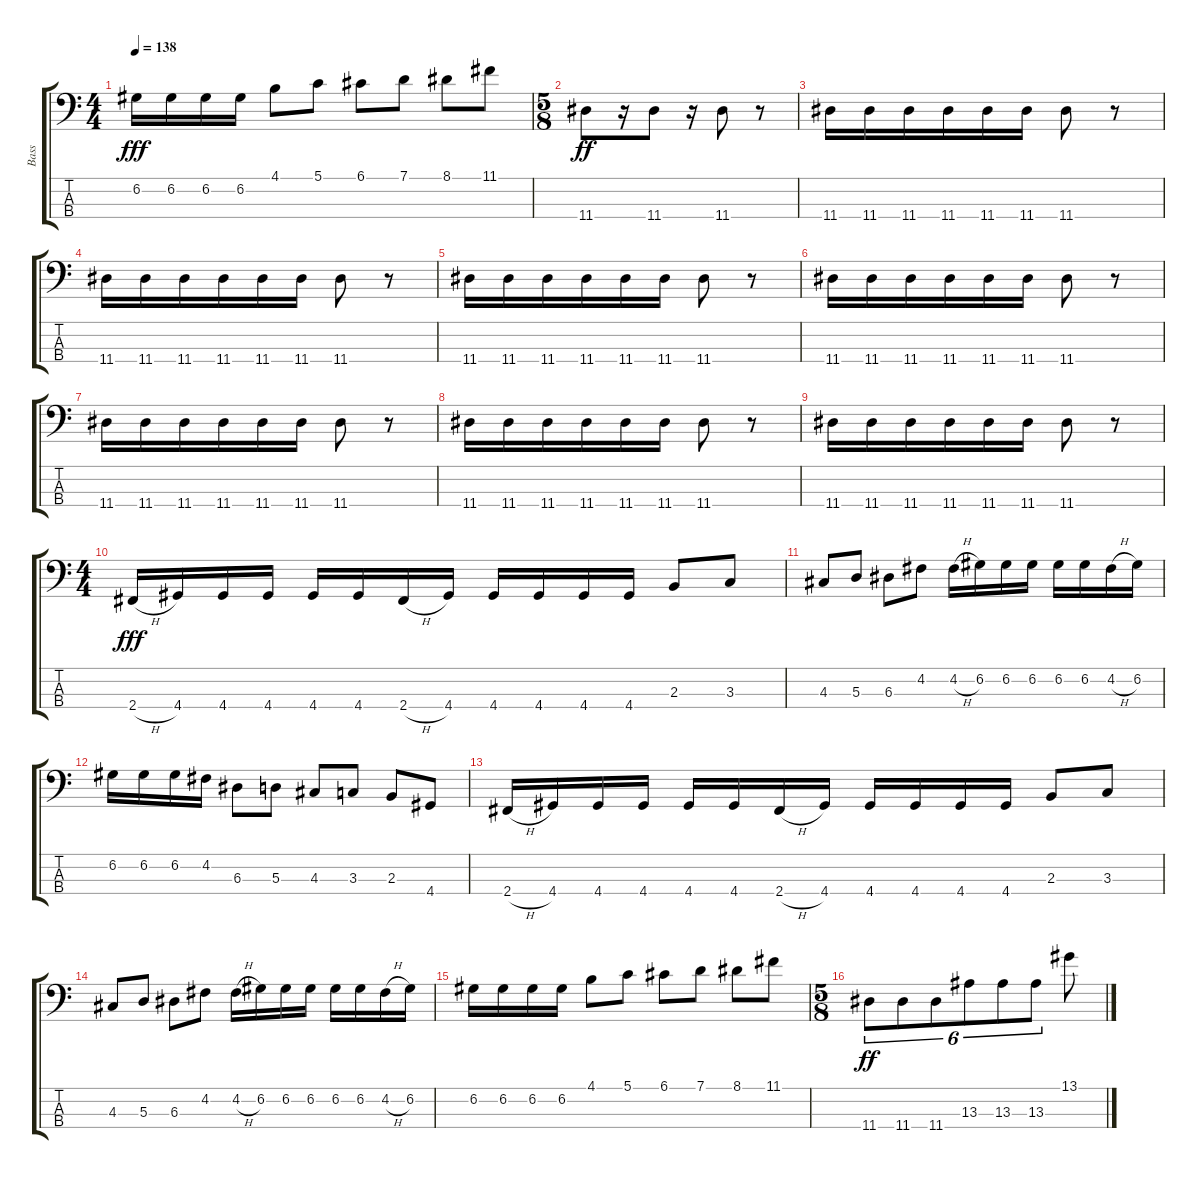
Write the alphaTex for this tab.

\track ("Bass" "Bass") {instrument fretlessbass}
\staff {score tabs}
\tuning (G2 D2 A1 E1) {hide}
\ts (4 4)
\tempo 138
\clef f4
\ks c
6.2.16{dy fff} 6.2.16 6.2.16 6.2.16 4.1.8 5.1.8 6.1.8 7.1.8 8.1.8 11.1.8 |
\ts (5 8)
11.4.8{dy ff} r.16 11.4.8 r.16 11.4.8 r.8 |
11.4.16 11.4.16 11.4.16 11.4.16 11.4.16 11.4.16 11.4.8 r.8 |
11.4.16 11.4.16 11.4.16 11.4.16 11.4.16 11.4.16 11.4.8 r.8 |
11.4.16 11.4.16 11.4.16 11.4.16 11.4.16 11.4.16 11.4.8 r.8 |
11.4.16 11.4.16 11.4.16 11.4.16 11.4.16 11.4.16 11.4.8 r.8 |
11.4.16 11.4.16 11.4.16 11.4.16 11.4.16 11.4.16 11.4.8 r.8 |
11.4.16 11.4.16 11.4.16 11.4.16 11.4.16 11.4.16 11.4.8 r.8 |
11.4.16 11.4.16 11.4.16 11.4.16 11.4.16 11.4.16 11.4.8 r.8 |
\ts (4 4)
2.4{h}.16{dy fff} 4.4.16 4.4.16 4.4.16 4.4.16 4.4.16 2.4{h}.16 4.4.16 4.4.16 4.4.16 4.4.16 4.4.16 2.3.8 3.3.8 |
4.3.8 5.3.8 6.3.8 4.2.8 4.2{h}.16 6.2.16 6.2.16 6.2.16 6.2.16 6.2.16 4.2{h}.16 6.2.16 |
6.2.16 6.2.16 6.2.16 4.2.16 6.3.8 5.3.8 4.3.8 3.3.8 2.3.8 4.4.8 |
2.4{h}.16 4.4.16 4.4.16 4.4.16 4.4.16 4.4.16 2.4{h}.16 4.4.16 4.4.16 4.4.16 4.4.16 4.4.16 2.3.8 3.3.8 |
4.3.8 5.3.8 6.3.8 4.2.8 4.2{h}.16 6.2.16 6.2.16 6.2.16 6.2.16 6.2.16 4.2{h}.16 6.2.16 |
6.2.16 6.2.16 6.2.16 6.2.16 4.1.8 5.1.8 6.1.8 7.1.8 8.1.8 11.1.8 |
\ts (5 8)
11.4.8{tu (6 4) dy ff} 11.4.8{tu (6 4)} 11.4.8{tu (6 4)} 13.3.8{tu (6 4)} 13.3.8{tu (6 4)} 13.3.8{tu (6 4)} 13.1.8
